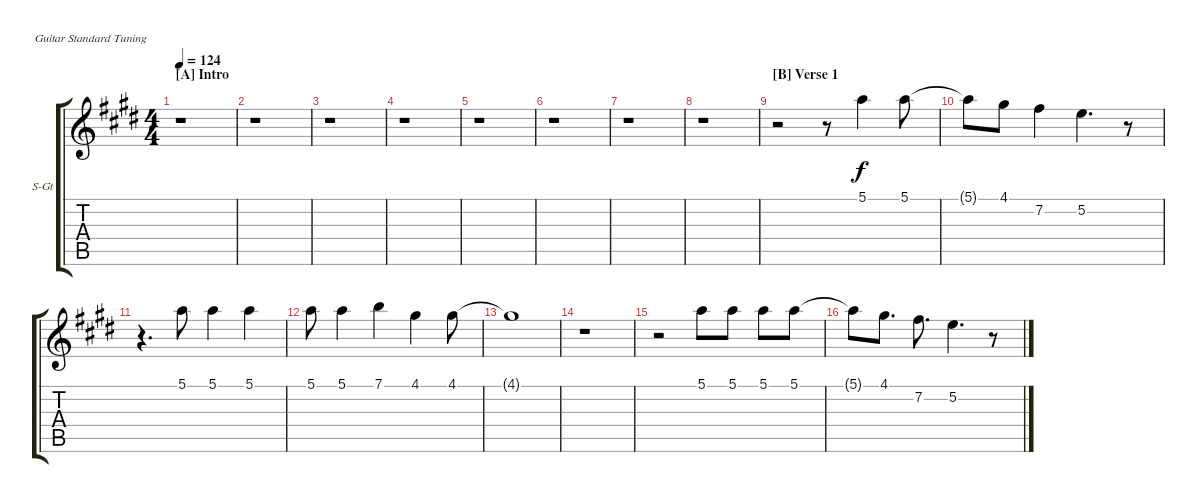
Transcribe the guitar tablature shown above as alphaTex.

\defaultSystemsLayout 4
\bracketExtendMode groupsimilarinstruments
\firstSystemTrackNameOrientation horizontal
\otherSystemsTrackNameOrientation horizontal
\track ("Steel Guitar" "S-Gt") {instrument acousticguitarsteel}
\staff {score tabs}
\tuning (E4 B3 G3 D3 A2 E2)
\ts (4 4)
\section ("A" "Intro")
\tempo 124
\clef g2
\scale
0.544118
\ks e
r.1{dy f instrument acousticguitarsteel} |
\scale
0.227941 r.1 |
\scale
0.227941 r.1 |
\scale
0.333333 r.1 |
\scale
0.333333 r.1 |
\scale
0.333333 r.1 |
\scale
0.333333 r.1 |
\scale
0.333333 r.1 |
\section ("B" "Verse 1")
\scale
0.333333 r.2 r.8 5.1.4 5.1.8 |
\scale
0.333333 5.1{t}.8 4.1.8 7.2.4 5.2.4{d} r.8 |
\scale
0.333333 r.4{d} 5.1.8 5.1.4 5.1.4 |
\scale
0.333333 5.1.8 5.1.4 7.1.4 4.1.4 4.1.8 |
\scale
0.333333 4.1{t}.1 |
\scale
0.333333 r.1 |
\scale
0.333333 r.2 5.1.8 5.1.8 5.1.8 5.1.8 |
\scale
0.333333 5.1{t}.8 4.1.8{d} 7.2.8{d} 5.2.4{d} r.8
